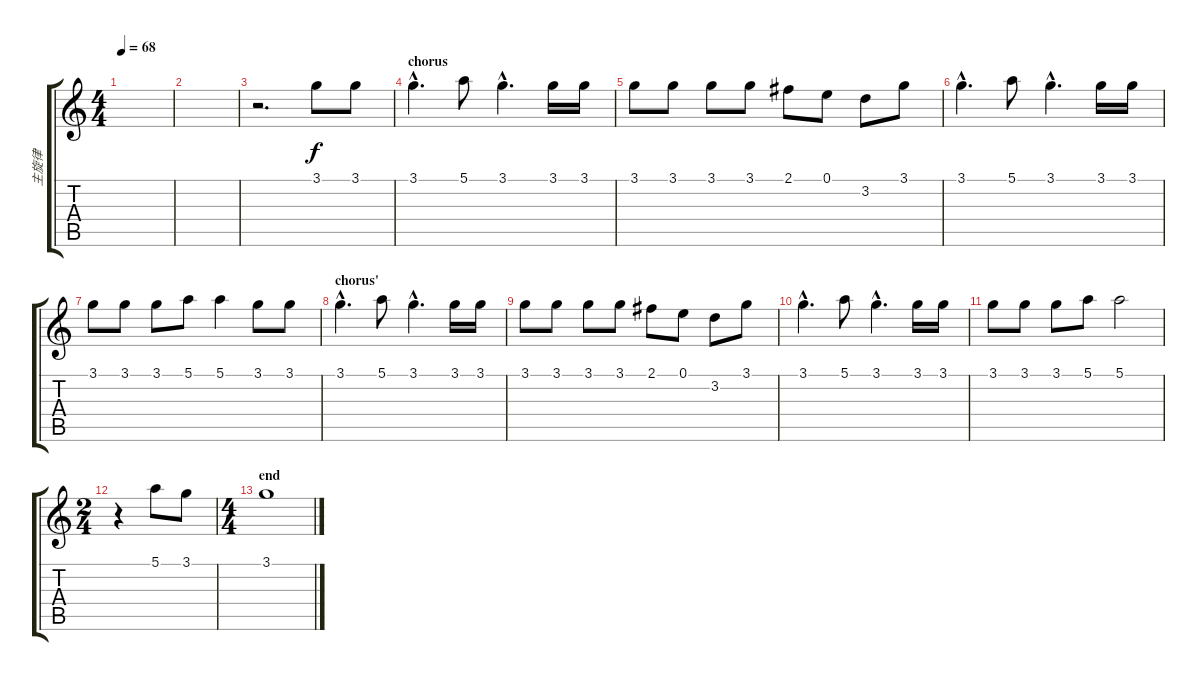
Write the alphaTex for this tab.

\track ("主旋律" "主旋律") {instrument piccolo}
\staff {score tabs}
\tuning (E5 B4 G4 D4 A3 E3) {hide}
\ts (4 4)
\tempo 68
\clef g2
\ks c
|
|
r.2{d} 3.1.8 3.1.8 |
\section ("" "chorus")
3.1{hac}.4{d} 5.1.8 3.1{hac}.4{d} 3.1.16 3.1.16 |
3.1.8 3.1.8 3.1.8 3.1.8 2.1.8 0.1.8 3.2.8 3.1.8 |
3.1{hac}.4{d} 5.1.8 3.1{hac}.4{d} 3.1.16 3.1.16 |
3.1.8 3.1.8 3.1.8 5.1.8 5.1.4 3.1.8 3.1.8 |
\section ("" "chorus'")
3.1{hac}.4{d} 5.1.8 3.1{hac}.4{d} 3.1.16 3.1.16 |
3.1.8 3.1.8 3.1.8 3.1.8 2.1.8 0.1.8 3.2.8 3.1.8 |
3.1{hac}.4{d} 5.1.8 3.1{hac}.4{d} 3.1.16 3.1.16 |
3.1.8 3.1.8 3.1.8 5.1.8 5.1.2 |
\ts (2 4)
r.4 5.1.8 3.1.8 |
\ts (4 4)
\section ("" "end")
3.1.1
